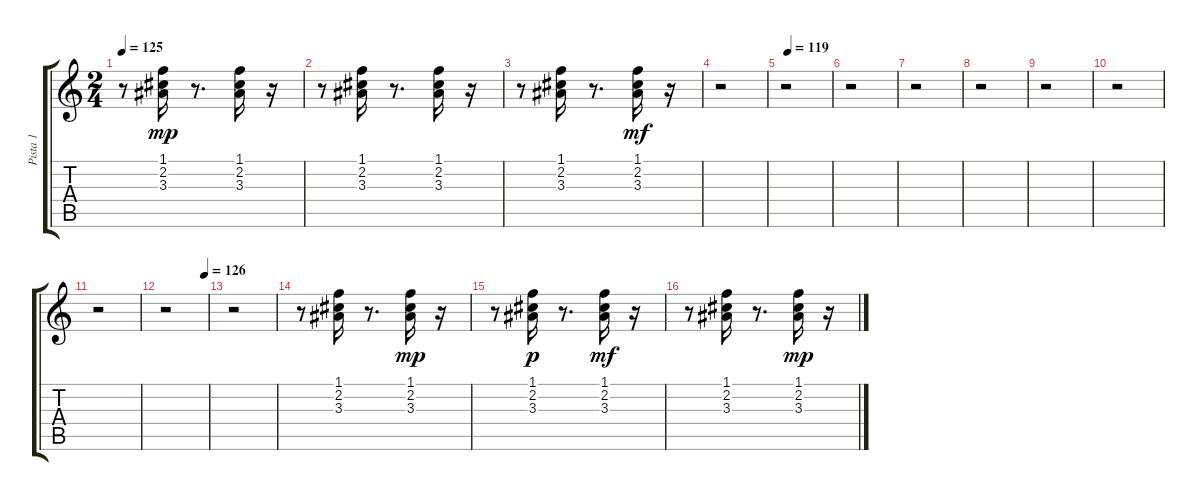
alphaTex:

\track ("Pista 1" "Pista 1") {instrument acousticguitarnylon}
\staff {score tabs}
\tuning (E4 B3 G3 D3 A2 E2) {hide}
\ts (2 4)
\tempo 125
\clef g2
\ks c
r.8{dy mp} (1.1 2.2 3.3).16 r.8{d} (1.1 2.2 3.3).16 r.16 |
r.8 (1.1 2.2 3.3).16 r.8{d} (1.1 2.2 3.3).16 r.16 |
r.8 (1.1 2.2 3.3).16 r.8{d} (1.1 2.2 3.3).16{dy mf} r.16 |
r.2 |
\tempo (119 0.0625)
r.2 |
r.2 |
r.2 |
r.2 |
r.2 |
r.2 |
r.2 |
\tempo (126 0.9375)
r.2 |
r.2 |
r.8 (1.1 2.2 3.3).16 r.8{d} (1.1 2.2 3.3).16{dy mp} r.16 |
r.8 (1.1 2.2 3.3).16{dy p} r.8{d} (1.1 2.2 3.3).16{dy mf} r.16 |
r.8 (1.1 2.2 3.3).16 r.8{d} (1.1 2.2 3.3).16{dy mp} r.16
